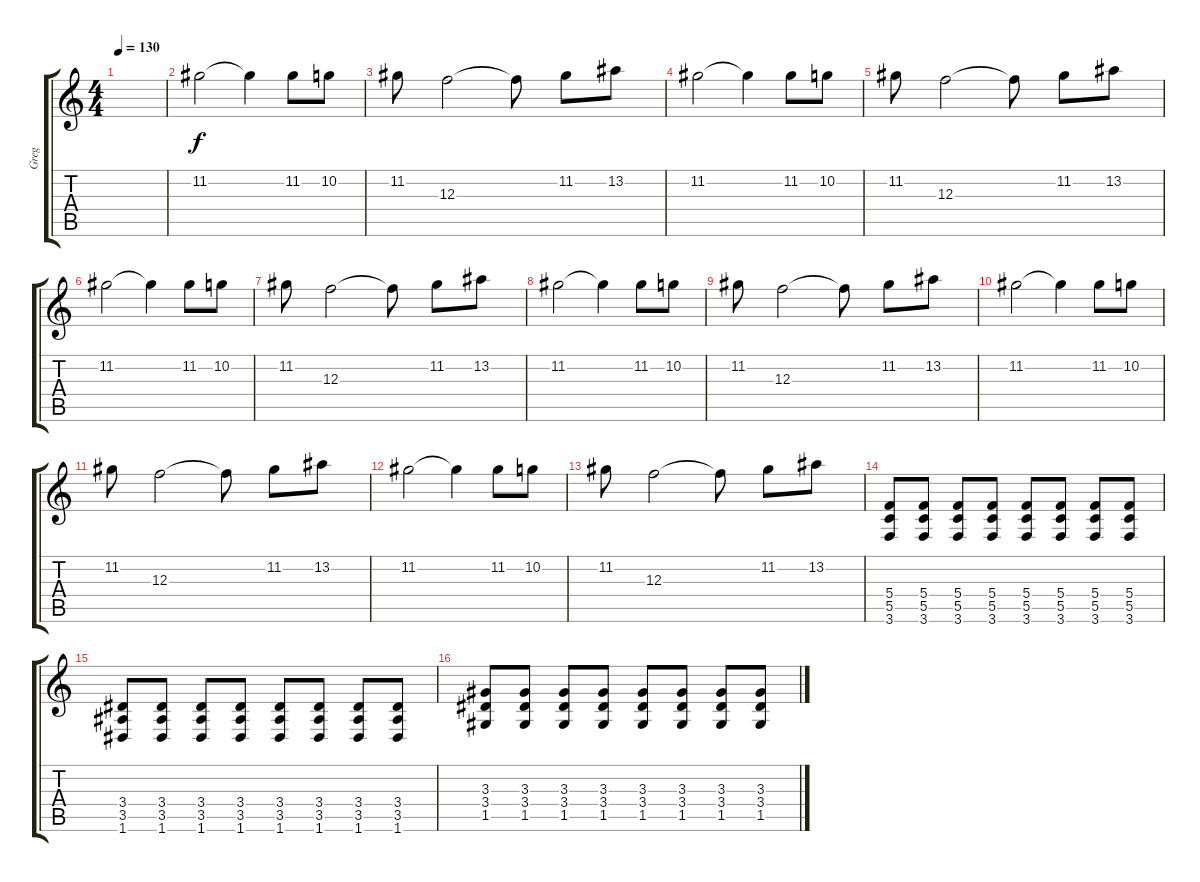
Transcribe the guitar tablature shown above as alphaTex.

\track ("Greg" "Greg") {instrument overdrivenguitar}
\staff {score tabs}
\tuning (D4 A3 F3 C3 G2 D2) {hide}
\ts (4 4)
\tempo 130
\clef g2
\ks c
|
11.2.2 11.2{t}.4 11.2.8 10.2.8 |
11.2.8 12.3.2 12.3{t}.8 11.2.8 13.2.8 |
11.2.2 11.2{t}.4 11.2.8 10.2.8 |
11.2.8 12.3.2 12.3{t}.8 11.2.8 13.2.8 |
11.2.2 11.2{t}.4 11.2.8 10.2.8 |
11.2.8 12.3.2 12.3{t}.8 11.2.8 13.2.8 |
11.2.2 11.2{t}.4 11.2.8 10.2.8 |
11.2.8 12.3.2 12.3{t}.8 11.2.8 13.2.8 |
11.2.2 11.2{t}.4 11.2.8 10.2.8 |
11.2.8 12.3.2 12.3{t}.8 11.2.8 13.2.8 |
11.2.2 11.2{t}.4 11.2.8 10.2.8 |
11.2.8 12.3.2 12.3{t}.8 11.2.8 13.2.8 |
(5.4 5.5 3.6).8 (5.4 5.5 3.6).8 (5.4 5.5 3.6).8 (5.4 5.5 3.6).8 (5.4 5.5 3.6).8 (5.4 5.5 3.6).8 (5.4 5.5 3.6).8 (5.4 5.5 3.6).8 |
(3.4 3.5 1.6).8 (3.4 3.5 1.6).8 (3.4 3.5 1.6).8 (3.4 3.5 1.6).8 (3.4 3.5 1.6).8 (3.4 3.5 1.6).8 (3.4 3.5 1.6).8 (3.4 3.5 1.6).8 |
(3.3 3.4 1.5).8 (3.3 3.4 1.5).8 (3.3 3.4 1.5).8 (3.3 3.4 1.5).8 (3.3 3.4 1.5).8 (3.3 3.4 1.5).8 (3.3 3.4 1.5).8 (3.3 3.4 1.5).8
